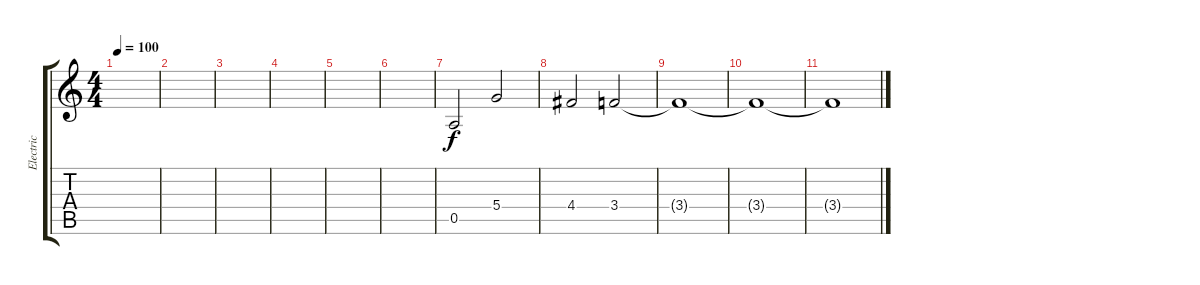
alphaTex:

\track ("Electric" "Electric") {instrument overdrivenguitar}
\staff {score tabs}
\tuning (E4 B3 G3 D3 A2 E2) {hide}
\ts (4 4)
\tempo 100
\clef g2
\ks c
|
|
|
|
|
|
0.5.2 5.4.2 |
4.4.2 3.4.2 |
3.4{t}.1 |
3.4{t}.1 |
3.4{t}.1
